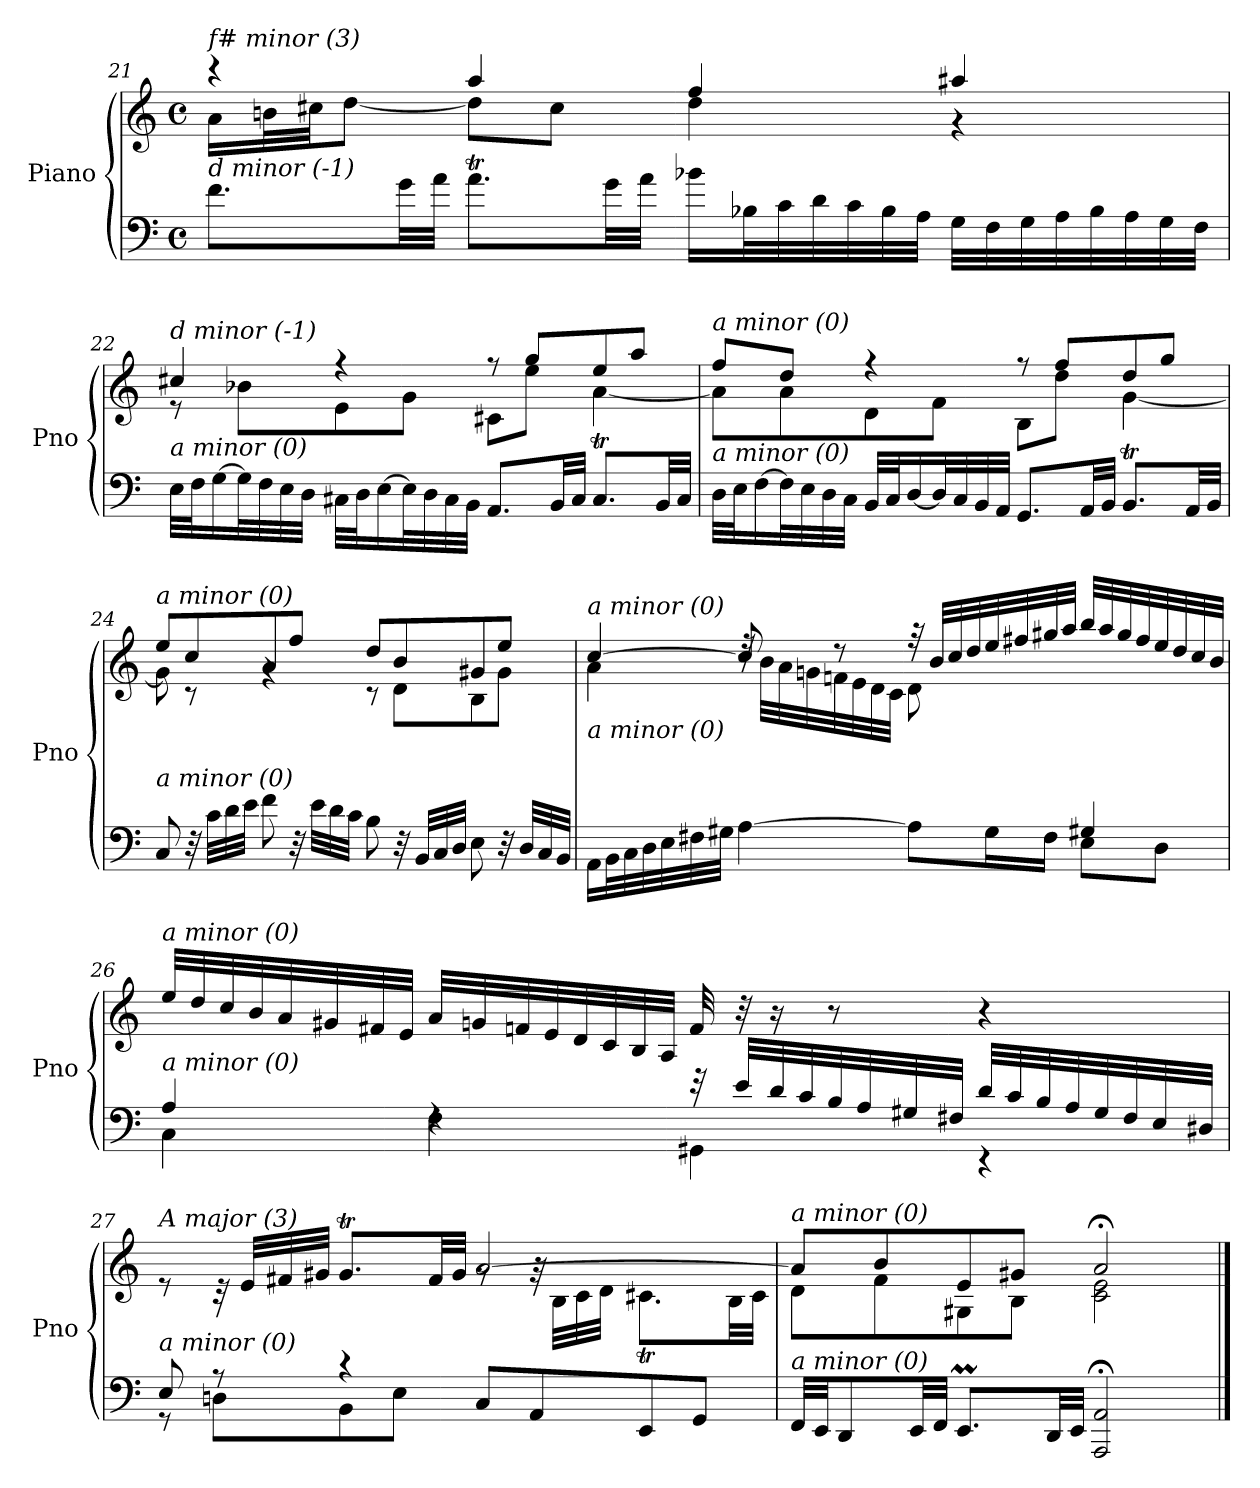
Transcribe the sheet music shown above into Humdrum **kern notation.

**kern	**kern
*part1	*part1
*staff2	*staff1
*I"Piano	*
*I'Pno	*
!!LO:LB:g=z
*clefF4	*clefG2
*k[]	*k[]
*M4/4	*M4/4
*met(c)	*met(c)
=21	=21
*	*^
!	!LO:TX:i:t=f# minor (3)	!
!LO:TX:i:t=d minor (-1)	!	!
8.f\L	4r	16a\LL
.	.	32bn\L
.	.	32cc#X\JJ
.	.	[8dd\J
32g\LL	.	.
32a\JJJ	.	.
8.aT\L	4aa/	8dd\L]
.	.	8cc#\J
32g\LL	.	.
32a\JJJ	.	.
16b-X\LL	4ff/	4dd\
32B-X\L	.	.
32c\	.	.
32d\	.	.
32c\	.	.
32B-\	.	.
32A\JJJ	.	.
32G\LLL	4aa#Xi/	4r
32F\	.	.
32G\	.	.
32A\	.	.
32B-\	.	.
32A\	.	.
32G\	.	.
32F\JJJ	.	.
!!LO:PB:g=z	!!
=22	=22	=22
!	!LO:TX:i:t=d minor (-1)	!
!LO:TX:i:t=a minor (0)	!	!
32E\LLL	4cc#X/	8r
32F\J	.	.
[16G\	.	.
32G\L]	.	8b-X\L
32F\	.	.
32E\	.	.
32D\JJJ	.	.
32C#X\LLL	4r	8e\
32D\J	.	.
[16E\	.	.
32E\L]	.	8g\J
32D\	.	.
32C#\	.	.
32BB\JJJ	.	.
8.AA/L	8r	8c#X\L
.	8gg/L	8ee\J
32BB/LL	.	.
32C#/JJJ	.	.
8.C#t/L	8ee/	[4a\
.	8aa/J	.
32BB/LL	.	.
32C#/JJJ	.	.
=23	=23	=23
!	!LO:TX:i:t=a minor (0)	!
!LO:TX:i:t=a minor (0)	!	!
32D\LLL	8ff/L	8a\L]
32E\J	.	.
[16F\	.	.
32F\L]	8dd/J	8a\
32E\	.	.
32D\	.	.
32C\JJJ	.	.
32BB/LLL	4r	8d\
32C/J	.	.
[16D/	.	.
32D/L]	.	8f\J
32C/	.	.
32BB/	.	.
32AA/JJJ	.	.
8.GG/L	8r	8B\L
.	8ff/L	8dd\J
32AA/LL	.	.
32BB/JJJ	.	.
8.BBt/L	8dd/	[4g\
.	8gg/J	.
32AA/LL	.	.
32BB/JJJ	.	.
!!LO:LB:g=z	!!
=24	=24	=24
!	!LO:TX:i:t=a minor (0)	!
!LO:TX:i:t=a minor (0)	!	!
8C/	8ee/L	8g\]
32r	8cc/	8r
32c\LLL	.	.
32d\	.	.
32e\JJJ	.	.
8f\	8a/	4rg
32r	8ff/J	.
32e\LLL	.	.
32d\	.	.
32c\JJJ	.	.
8B\	8dd/L	8r
32r	8b/	8d\L
32BB/LLL	.	.
32C/	.	.
32D/JJJ	.	.
8E\	8g#X/	8B\
32r	8ee/J	8g#\J
32D/LLL	.	.
32C/	.	.
32BB/JJJ	.	.
!!LO:LB:g=z	!!
=25	=25	=25
*^	*	*
!	!	!LO:TX:i:t=a minor (0)	!
!LO:TX:i:t=a minor (0)	!	!	!
2ryy	16AA\LL	[4cc/	4a\
.	32BB\L	.	.
.	32C\	.	.
.	32D\	.	.
.	32E\	.	.
.	32F#X\	.	.
.	32G#X\JJJ	.	.
.	[4A\	8cc/]	32rdd
.	.	.	32b\LLL
.	.	.	32a\
.	.	.	32gn\
.	.	8r	32fn\
.	.	.	32e\
.	.	.	32d\
.	.	.	32c\JJJ
8ryy	8A\L]	32r	8d\L
.	.	32b/LLL	.
.	.	32cc/	.
.	.	32dd/	.
16B/L	16G#\L	32ee/	4.ryy
.	.	32ff#X/	.
16A/JJ	16F#\JJ	32gg#X/	.
.	.	32aa/JJJ	.
4G#X/	8E\L	32bb/LLL	.
.	.	32aa/	.
.	.	32gg#/	.
.	.	32ff#/	.
.	8D\J	32ee/	.
.	.	32dd/	.
.	.	32cc/	.
.	.	32b/JJJ	.
*	*	*v	*v
!!LO:LB:g=z
=26	=26	=26
!	!	!LO:TX:i:t=a minor (0)
!LO:TX:i:t=a minor (0)	!	!
4A/	4C\	32ee/LLL
.	.	32dd/
.	.	32cc/
.	.	32b/
.	.	32a/
.	.	32g#X/
.	.	32f#X/
.	.	32e/JJJ
4rF	4F\	32a/LLL
.	.	32gn/
.	.	32fn/
.	.	32e/
.	.	32d/
.	.	32c/
.	.	32B/
.	.	32A/JJJ
32r	4GG#X\	32f/
32e/LLL	.	32r
32d/	.	16r
32c/	.	.
32B/	.	8r
32A/	.	.
32G#X/	.	.
32F#X/JJJ	.	.
32d/LLL	4r	4r
32c/	.	.
32B/	.	.
32A/	.	.
32G#/	.	.
32F#/	.	.
32E/	.	.
32D#X/JJJ	.	.
!!LO:LB:g=z
=27	=27	=27
*	*^	*^
*	*	*	*	*^
!	!	!	!LO:TX:i:t=A major (3)	!	!
!LO:TX:i:t=a minor (0)	!	!	!	!	!
2ryy	8E/	8r	8re	2ryy	2ryy
.	8r	8Dn\L	32rc	.	.
.	.	.	32e/LLL	.	.
.	.	.	32f#X/	.	.
.	.	.	32g#X/JJJ	.	.
.	4r	8BB\	8.g#t/L	.	.
.	.	8E\J	.	.	.
.	.	.	32f#/LL	.	.
.	.	.	32g#/JJJ	.	.
2ryy	8C/L	2ryy	[2a/	8rg	2ryy
.	8AA/	.	.	32rg	.
.	.	.	.	32B\LLL	.
.	.	.	.	32c\	.
.	.	.	.	32d\JJJ	.
.	8EE/	.	.	8.c#Xt\L	.
.	8GG/J	.	.	.	.
.	.	.	.	32B\LL	.
.	.	.	.	32c#\JJJ	.
*v	*v	*v	*	*	*
*	*	*v	*v
=28	=28	=28
!	!LO:TX:i:t=a minor (0)	!
!LO:TX:i:t=a minor (0)	!	!
32FF/LLL	8a/L]	8d\L
32EE/JJ	.	.
8DD/	.	.
.	8b/	8f\
32EE/LL	.	.
32FF/JJJ	.	.
8.EEm/L	8e/	8G#X\
.	8g#X/J	8B\J
32DD/LL	.	.
32EE/JJJ	.	.
2AAA/; 2AA/;	2a;</	2c\ 2e\
*	*v	*v
==	==
*-	*-
